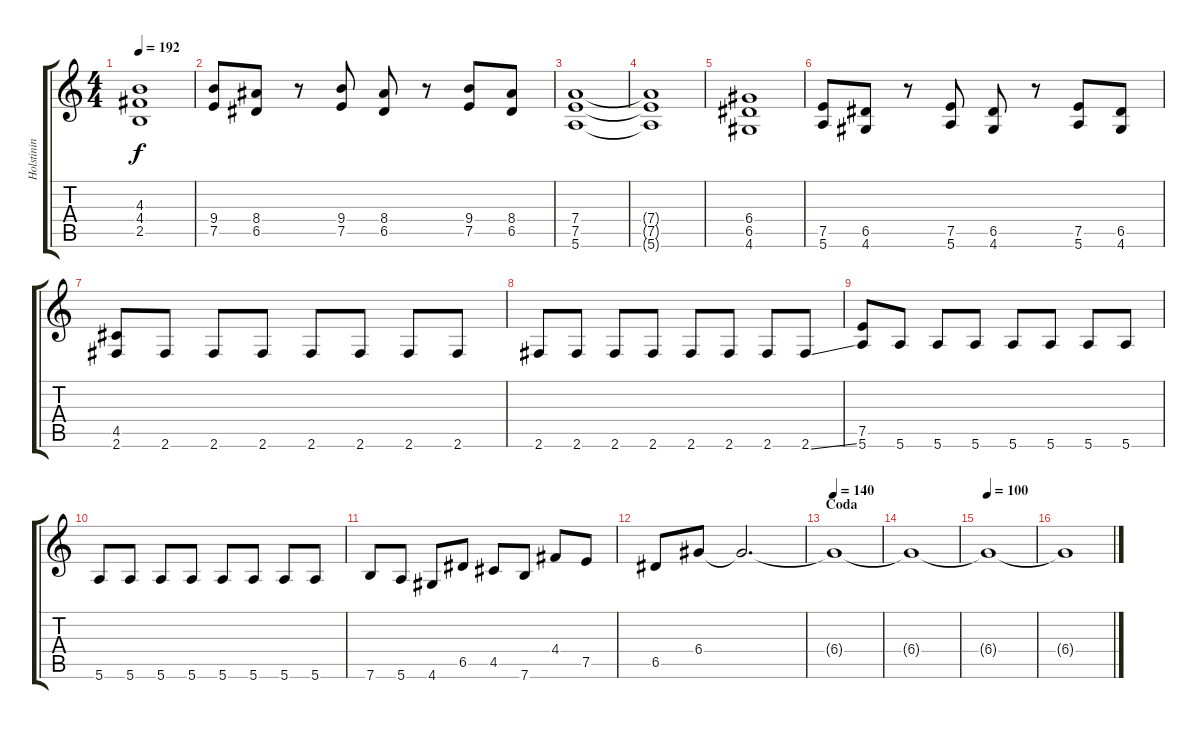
\track ("Holstinin 2" "Holstinin ") {instrument overdrivenguitar}
\staff {score tabs}
\tuning (E4 B3 G3 D3 A2 E2) {hide}
\ts (4 4)
\tempo 192
\clef g2
\ks c
(4.3 4.4 2.5).1{dy f} |
(9.4 7.5).8 (8.4 6.5).8 r.8 (9.4 7.5).8 (8.4 6.5).8 r.8 (9.4 7.5).8 (8.4 6.5).8 |
(7.4 7.5 5.6).1 |
(7.4{t} 7.5{t} 5.6{t}).1 |
(6.4 6.5 4.6).1 |
(7.5 5.6).8 (6.5 4.6).8 r.8 (7.5 5.6).8 (6.5 4.6).8 r.8 (7.5 5.6).8 (6.5 4.6).8 |
(4.5 2.6).8 2.6.8 2.6.8 2.6.8 2.6.8 2.6.8 2.6.8 2.6.8 |
2.6.8 2.6.8 2.6.8 2.6.8 2.6.8 2.6.8 2.6.8 2.6{ss}.8 |
(7.5 5.6).8 5.6.8 5.6.8 5.6.8 5.6.8 5.6.8 5.6.8 5.6.8 |
5.6.8 5.6.8 5.6.8 5.6.8 5.6.8 5.6.8 5.6.8 5.6.8 |
7.6.8 5.6.8 4.6.8 6.5.8 4.5.8 7.6.8 4.4.8 7.5.8 |
6.5.8 6.4.8 6.4{t}.2{d} |
\section ("" "Coda")
\tempo 140
6.4{t}.1 |
6.4{t}.1 |
\tempo 100
6.4{t}.1 |
6.4{t}.1
